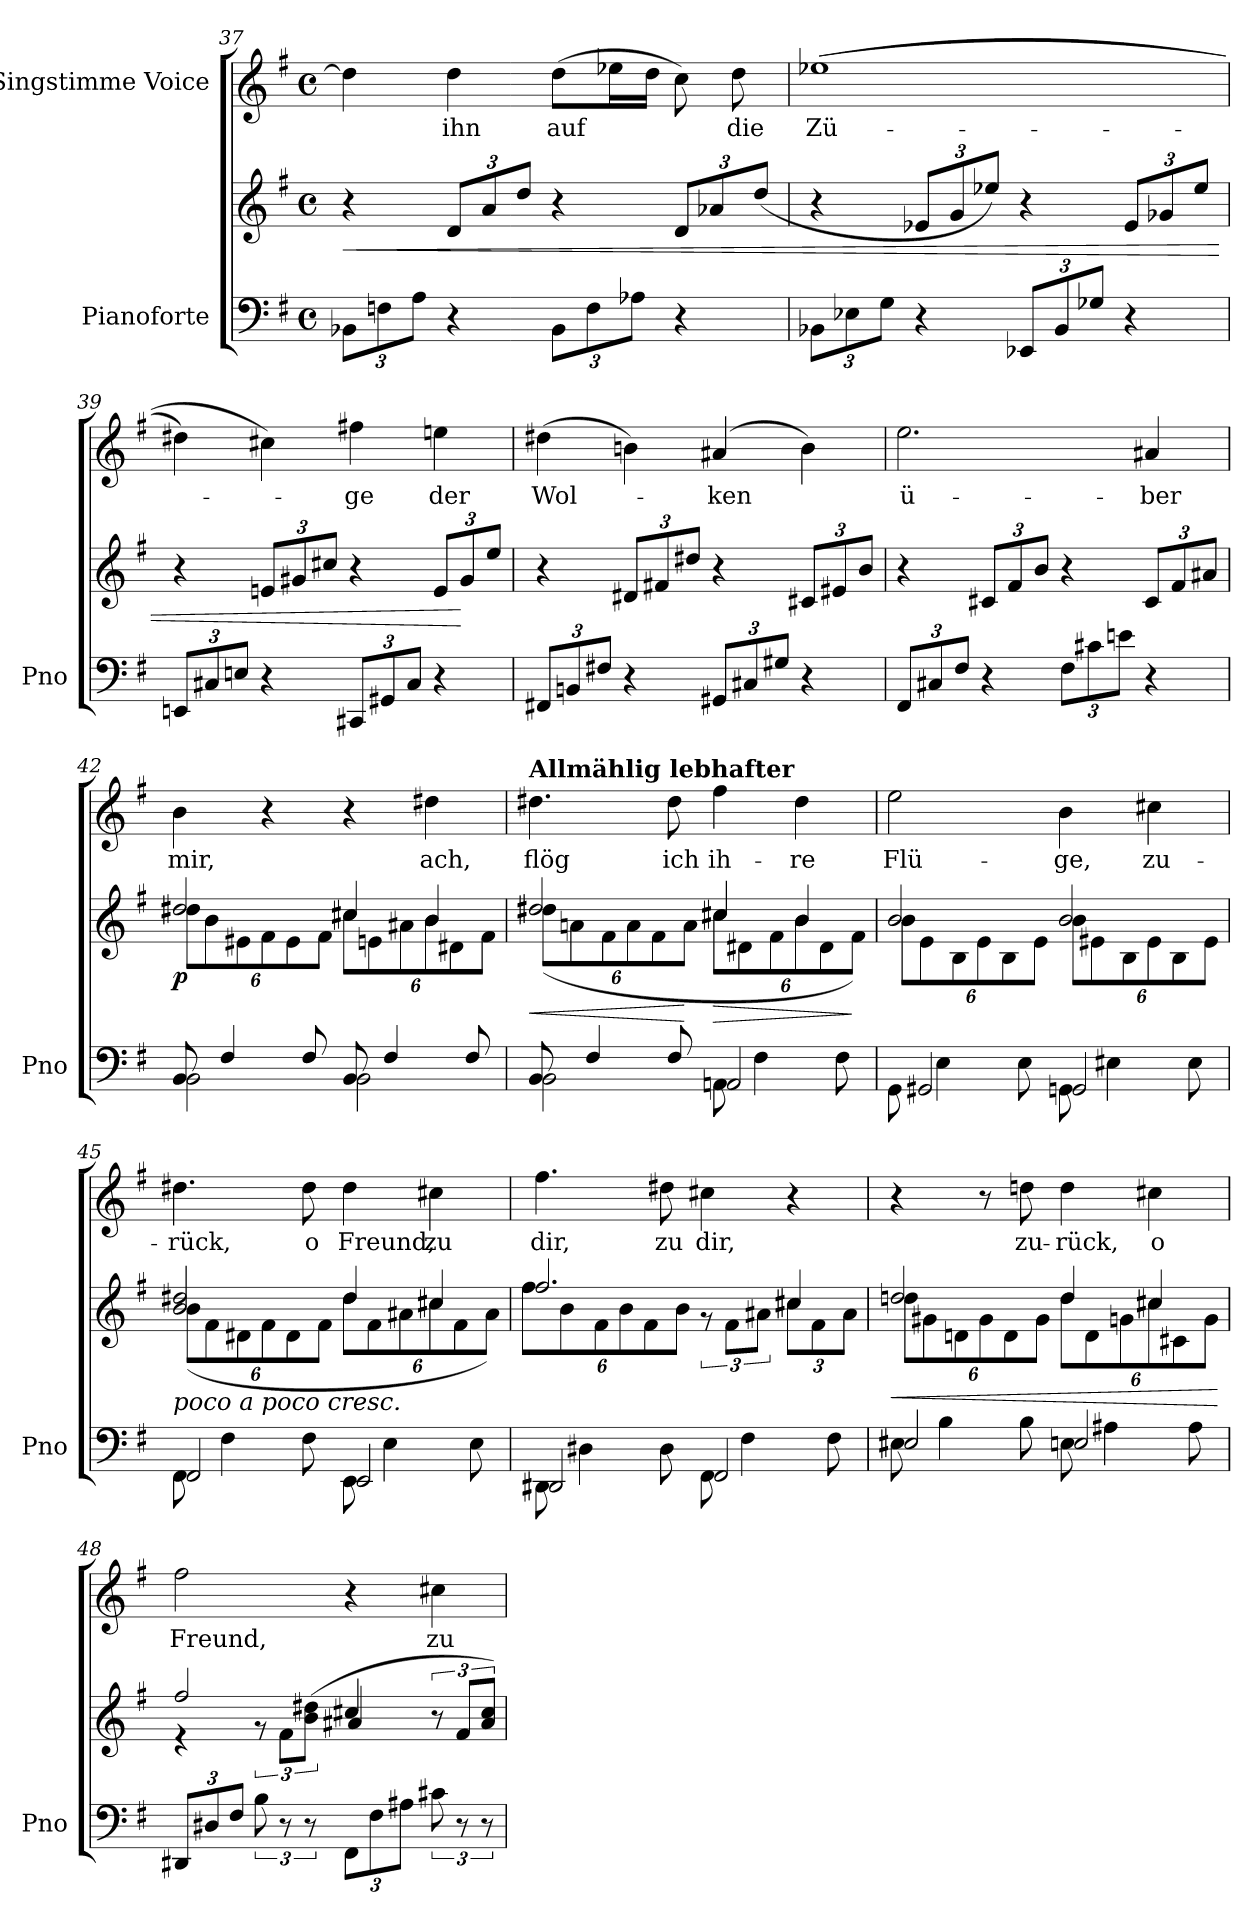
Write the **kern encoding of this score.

**kern	**kern	**dynam	**kern	**text
*part2	*part2	*part2	*part1	*part1
*staff3	*staff2	*staff2/3	*staff1	*staff1
*I"Pianoforte	*	*	*I"Singstimme Voice	*
*I'Pno	*	*	*	*
*clefF4	*clefG2	*	*clefG2	*
*k[f#]	*k[f#]	*	*k[f#]	*
*M4/4	*M4/4	*	*M4/4	*
*met(c)	*met(c)	*	*met(c)	*
*Xbrackettup	*	*	*	*
=37	=37	=37	=37	=37
!	!	!LO:HP:b	!	!
(12BB-X\L	4r	<	4dd\]	.
12Fn\	.	.	.	.
12A\J	.	.	.	.
*	*Xbrackettup	*	*	*
!	!	!	!	!LO:LY:b
4r	12d/L	.	4dd\	ihn
.	12a/	.	.	.
.	12dd/J	.	.	.
!	!	!	!	!LO:LY:b
(12BB-\L	4r	.	(8dd\L	auf
12F\	.	.	.	.
.	.	.	16ee-X\L	.
12A-X\J	.	.	.	.
.	.	.	16dd\JJ	.
4r	12d/L	.	8cc\)	.
.	12a-X/	.	.	.
!	!	!	!	!LO:LY:b
.	.	.	8dd\	die
.	(12dd/J	.	.	.
!!LO:LB:g=z
=38	=38	=38	=38	=38
!	!	!	!	!LO:LY:b
(12BB-X\L	4r	.	(>(1ee-X	Zü-
12E-X\	.	.	.	.
12G\J	.	.	.	.
4r	12e-X/L	.	.	.
.	12g/	.	.	.
.	12ee-X/J)	.	.	.
(>12EE-X/L	4r	.	.	.
12BB-/	.	.	.	.
12G-X/J	.	.	.	.
4r	12e-/L	.	.	.
.	12g-X/	.	.	.
.	12ee-/J)	.	.	.
!!LO:PB:g=z
=39	=39	=39	=39	=39
(>12EEn/L	4r	.	4dd#X\)	.
12C#X/	.	.	.	.
12En/J	.	.	.	.
4r	12en/L	.	4cc#X\)	.
.	12g#X/	.	.	.
.	12cc#X/J)	.	.	.
!	!	!	!	!LO:LY:b
(>12CC#X/L	4r	.	4ff#X\	-ge
12GG#X/	.	.	.	.
12C#/J	.	.	.	.
!	!	!	!	!LO:LY:b
4r	12e/L	.	4een\	der
.	12g#/	[	.	.
.	12ee/J)	.	.	.
=40	=40	=40	=40	=40
!	!	!	!	!LO:LY:b
(>12FF#X/L	4r	.	(4dd#X\	Wol-
12BBn/	.	.	.	.
12F#X/J	.	.	.	.
4r	12d#X/L	.	4bn\)	.
.	12f#X/	.	.	.
.	12dd#X/J)	.	.	.
!	!	!	!	!LO:LY:b
(>12GG#X/L	4r	.	(4a#X/	-ken
12C#X/	.	.	.	.
12G#X/J	.	.	.	.
4r	12c#X/L	.	4b\)	.
.	12e#X/	.	.	.
.	12b/J)	.	.	.
!!LO:LB:g=z
=41	=41	=41	=41	=41
!	!	!	!	!LO:LY:b
(>12FF#/L	4r	.	2.ee\	ü-
12C#X/	.	.	.	.
12F#/J	.	.	.	.
4r	12c#X/L	.	.	.
.	12f#/	.	.	.
.	12b/J)	.	.	.
(12F#\L	4r	.	.	.
12c#X\	.	.	.	.
12en\J	.	.	.	.
!	!	!	!	!LO:LY:b
4r	12c#/L	.	4a#X/	-ber
.	12f#/	.	.	.
.	12a#X/J)	.	.	.
!!LO:LB:g=z
=42	=42	=42	=42	=42
*^	*^	*	*	*
*	*	*	*brackettup	*	*	*
!	!	!	!	!LO:DY:b	!	!LO:LY:b
8BB/	2BB\	2dd#X/	12dd#\L	p	4b\	mir,
.	.	.	12b\	.	.	.
4F#/	.	.	.	.	.	.
.	.	.	12e#X\	.	.	.
.	.	.	12f#\	.	4r	.
.	.	.	12e#\	.	.	.
8F#/	.	.	.	.	.	.
.	.	.	12f#\J	.	.	.
8BB/	2BB\	4cc#X/	12cc#\L	.	4r	.
.	.	.	12en\	.	.	.
4F#/	.	.	.	.	.	.
.	.	.	12a#X\	.	.	.
!	!	!	!	!	!	!LO:LY:b
.	.	4b/	12b\	.	4dd#X\	ach,
.	.	.	12d#X\	.	.	.
8F#/	.	.	.	.	.	.
.	.	.	12f#\J)	.	.	.
=43	=43	=43	=43	=43	=43	=43
!	!	!	!	!	!LO:TX:a:B:t=Allmählig lebhafter	!
!	!	!	!	!LO:HP:b	!	!LO:LY:b
8BB/	2BB\	2dd#X/	(>12dd#\L	<	4.dd#X\	flög
.	.	.	12an\	.	.	.
4F#/	.	.	.	.	.	.
.	.	.	12f#\	.	.	.
.	.	.	12a\	.	.	.
.	.	.	12f#\	.	.	.
!	!	!	!	!	!	!LO:LY:b
8F#/	.	.	.	.	8dd#\	ich
.	.	.	12a\J	[	.	.
!	!	!	!	!LO:HP:b	!	!LO:LY:b
8AA\	2AAn/	4cc#X/	12cc#\L	>	4ff#\	ih-
.	.	.	12d#X\	.	.	.
4F#\	.	.	.	.	.	.
.	.	.	12f#\	.	.	.
!	!	!	!	!	!	!LO:LY:b
.	.	4b/	12b\	.	4dd#\	-re
.	.	.	12d#\	.	.	.
8F#\	.	.	.	.	.	.
.	.	.	12f#\J)	]	.	.
!!LO:LB:g=z
=44	=44	=44	=44	=44	=44	=44
!	!	!	!	!	!	!LO:LY:b
8GG\	2GG#X/	2b/	12b\L	.	2ee\	Flü-
.	.	.	12e\	.	.	.
4E\	.	.	.	.	.	.
.	.	.	12B\	.	.	.
.	.	.	12e\	.	.	.
.	.	.	12B\	.	.	.
8E\	.	.	.	.	.	.
.	.	.	12e\J	.	.	.
!	!	!	!	!	!	!LO:LY:b
8GGn\	2GG/	2b/	12b\L	.	4b\	-ge,
.	.	.	12e#X\	.	.	.
4E#X\	.	.	.	.	.	.
.	.	.	12B\	.	.	.
!	!	!	!	!	!	!LO:LY:b
.	.	.	12e#\	.	4cc#X\	zu-
.	.	.	12B\	.	.	.
8E#\	.	.	.	.	.	.
.	.	.	12e#\J	.	.	.
!!LO:PB:g=z
=45	=45	=45	=45	=45	=45	=45
!	!	!LO:TX:b:i:t=poco a poco cresc.	!	!	!	!
!	!	!	!	!	!	!LO:LY:b
8FF#\	2FF#/	2b/ 2dd#X/	(>12b\L	.	4.dd#X\	-rück,
.	.	.	12f#\	.	.	.
4F#\	.	.	.	.	.	.
.	.	.	12d#X\	.	.	.
.	.	.	12f#\	.	.	.
.	.	.	12d#\	.	.	.
!	!	!	!	!	!	!LO:LY:b
8F#\	.	.	.	.	8dd#\	o
.	.	.	12f#\J	.	.	.
!	!	!	!	!	!	!LO:LY:b
8EE\	2EE/	4dd#/	12dd#\L	.	4dd#\	Freund,
.	.	.	12f#\	.	.	.
4E\	.	.	.	.	.	.
.	.	.	12a#X\	.	.	.
!	!	!	!	!	!	!LO:LY:b
.	.	4cc#X/	12cc#\	.	4cc#X\	zu
.	.	.	12f#\	.	.	.
8E\	.	.	.	.	.	.
.	.	.	12a#\J)	.	.	.
=46	=46	=46	=46	=46	=46	=46
!	!	!	!	!	!	!LO:LY:b
8DD#X\	2DD#/	2.ff#/	12ff#\L	.	4.ff#\	dir,
.	.	.	12b\	.	.	.
4D#X\	.	.	.	.	.	.
.	.	.	12f#\	.	.	.
.	.	.	12b\	.	.	.
.	.	.	12f#\	.	.	.
!	!	!	!	!	!	!LO:LY:b
8D#\	.	.	.	.	8dd#X\	zu
.	.	.	12b\J	.	.	.
!	!	!	!	!	!	!LO:LY:b
8FF#\	2FF#/	.	12r	.	4cc#X\	dir,
.	.	.	12f#\L	.	.	.
4F#\	.	.	.	.	.	.
.	.	.	12a#X\J	.	.	.
*	*	*	*Xbrackettup	*	*	*
.	.	4cc#X/	12cc#\L	.	4r	.
.	.	.	12f#\	.	.	.
8F#\	.	.	.	.	.	.
.	.	.	12a#\J	.	.	.
!!LO:LB:g=z
=47	=47	=47	=47	=47	=47	=47
!	!	!	!	!LO:HP:b	!	!
*	*	*	*brackettup	*	*	*
8E#X\	2E#/	2ddn/	12dd\L	<	4r	.
.	.	.	12g#X\	.	.	.
4B\	.	.	.	.	.	.
.	.	.	12dn\	.	.	.
.	.	.	12g#\	.	8r	.
.	.	.	12d\	.	.	.
!	!	!	!	!	!	!LO:LY:b
8B\	.	.	.	.	8ddn\	zu-
.	.	.	12g#\J	.	.	.
!	!	!	!	!	!	!LO:LY:b
8En\	2E/	4dd/	12dd\L	.	4dd\	-rück,
.	.	.	12d\	.	.	.
4A#X\	.	.	.	.	.	.
.	.	.	12gn\	.	.	.
!	!	!	!	!	!	!LO:LY:b
.	.	4cc#X/	12cc#\	.	4cc#X\	o
.	.	.	12c#X\	.	.	.
8A#\	.	.	.	.	.	.
.	.	.	12g\J	.	.	.
*v	*v	*	*	*	*	*
*	*v	*v	*	*	*
.	.	[	.	.
!!LO:LB:g=z
=48	=48	=48	=48	=48
*	*^	*	*	*
!	!	!	!	!	!LO:LY:b
12DD#X/L	2ff#/	4r	.	2ff#\	Freund,
12D#X/	.	.	.	.	.
12F#/J	.	.	.	.	.
*brackettup	*	*	*	*	*
12B\	.	12r	.	.	.
12r	.	12f#\L	.	.	.
12r	.	(12b\ 12dd#X\J	.	.	.
*Xbrackettup	*	*	*	*	*
12FF#\L	4cc#X/	4a#X/	.	4r	.
12F#\	.	.	.	.	.
12A#X\J	.	.	.	.	.
*brackettup	*	*	*	*	*
!	!	!	!	!	!LO:LY:b
12c#X\	4ryy	12r	.	4cc#X\	zu
12r	.	12f#/L	.	.	.
12r	.	12a#/ 12cc#/J)	.	.	.
*	*v	*v	*	*	*
=	=	=	=	=
*-	*-	*-	*-	*-
